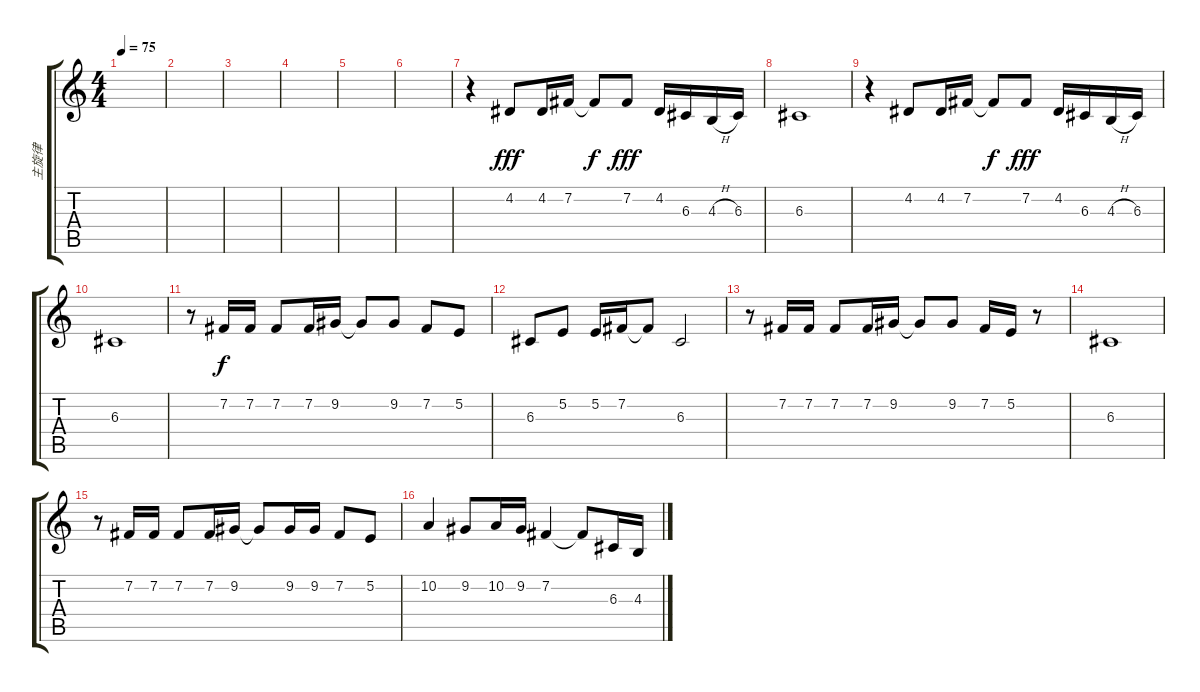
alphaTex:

\track ("主旋律" "主旋律") {instrument musicbox}
\staff {score tabs}
\tuning (E4 B3 G3 D3 A2 E2) {hide}
\ts (4 4)
\tempo 75
\clef g2
\ks c
|
|
|
|
|
|
r.4 4.2.8{dy fff} 4.2.16 7.2.16 7.2{t}.8{dy f} 7.2.8{dy fff} 4.2.16 6.3.16 4.3{h}.16 6.3.16 |
6.3.1 |
r.4 4.2.8 4.2.16 7.2.16 7.2{t}.8{dy f} 7.2.8{dy fff} 4.2.16 6.3.16 4.3{h}.16 6.3.16 |
6.3.1 |
r.8 7.2.16{dy f} 7.2.16 7.2.8 7.2.16 9.2.16 9.2{t}.8 9.2.8 7.2.8 5.2.8 |
6.3.8 5.2.8 5.2.16 7.2.16 7.2{t}.8 6.3.2 |
r.8 7.2.16 7.2.16 7.2.8 7.2.16 9.2.16 9.2{t}.8 9.2.8 7.2.16 5.2.16 r.8 |
6.3.1 |
r.8 7.2.16 7.2.16 7.2.8 7.2.16 9.2.16 9.2{t}.8 9.2.16 9.2.16 7.2.8 5.2.8 |
10.2.4 9.2.8 10.2.16 9.2.16 7.2.4 7.2{t}.8 6.3.16 4.3.16
